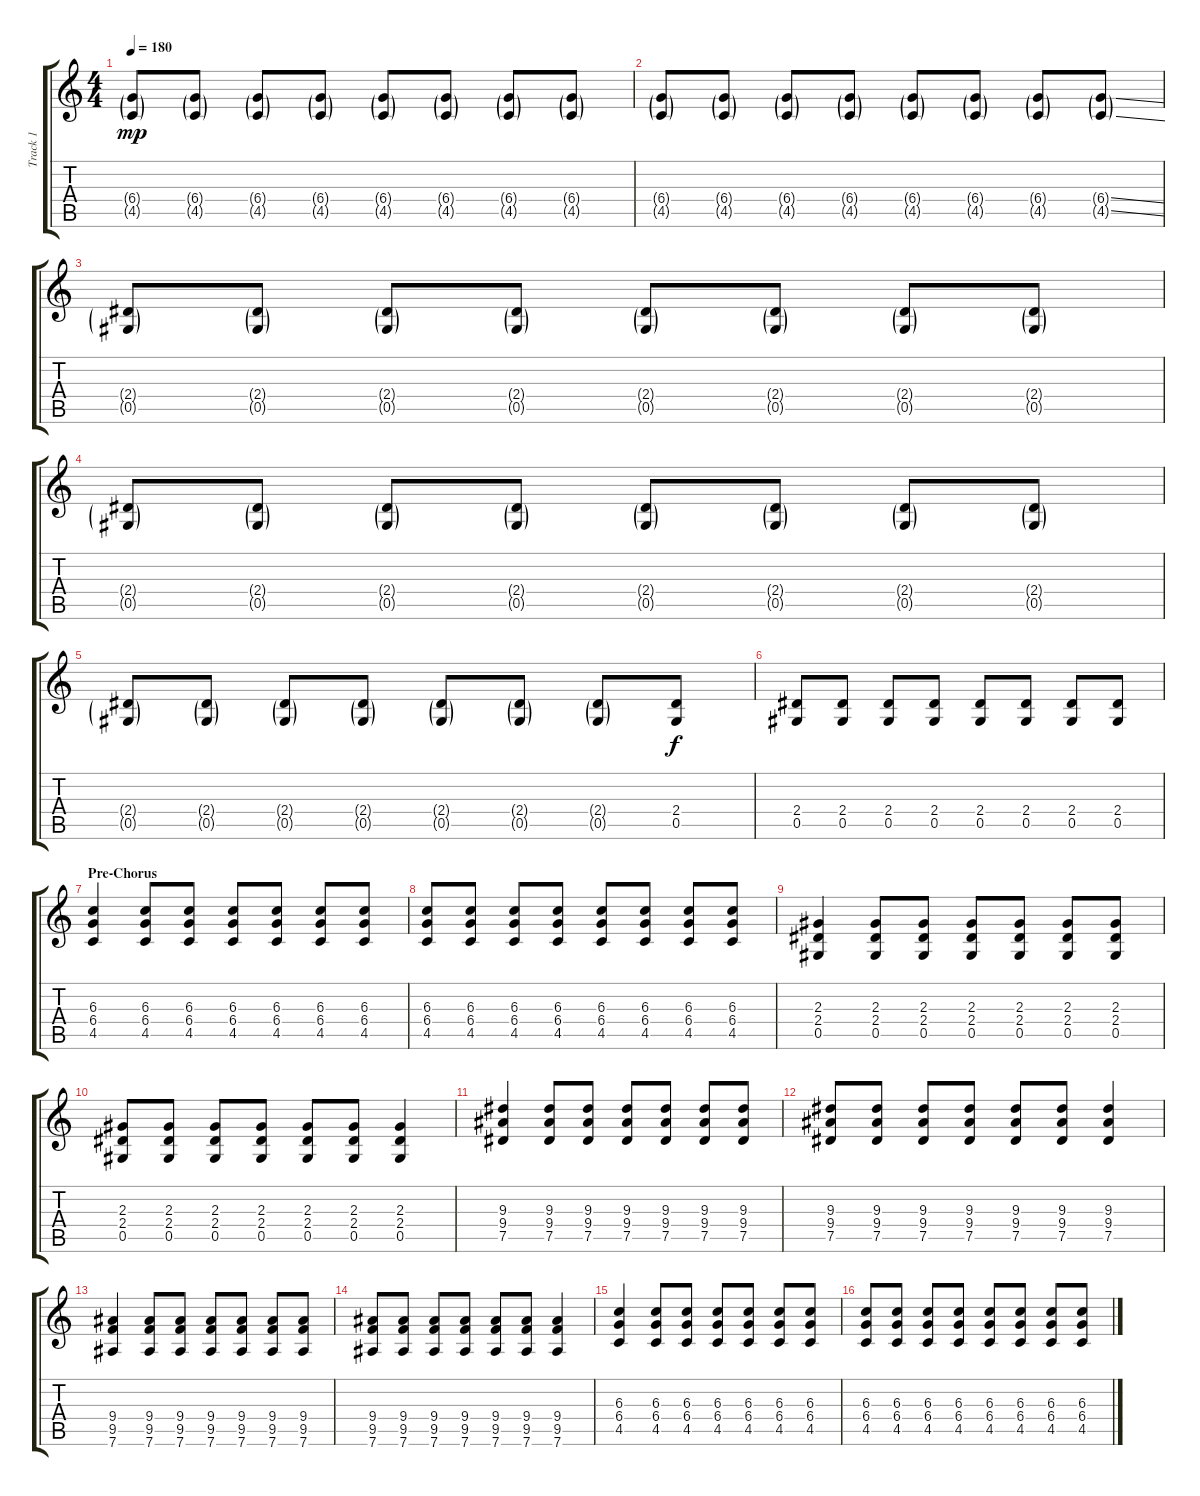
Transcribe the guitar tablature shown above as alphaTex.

\track ("Track 1" "Track 1") {instrument overdrivenguitar}
\staff {score tabs}
\tuning (Eb4 Bb3 Gb3 Db3 Ab2 Eb2) {hide}
\ts (4 4)
\tempo 180
\clef g2
\ks c
(6.4{g} 4.5{g}).8{dy mp} (6.4{g} 4.5{g}).8 (6.4{g} 4.5{g}).8 (6.4{g} 4.5{g}).8 (6.4{g} 4.5{g}).8 (6.4{g} 4.5{g}).8 (6.4{g} 4.5{g}).8 (6.4{g} 4.5{g}).8 |
(6.4{g} 4.5{g}).8 (6.4{g} 4.5{g}).8 (6.4{g} 4.5{g}).8 (6.4{g} 4.5{g}).8 (6.4{g} 4.5{g}).8 (6.4{g} 4.5{g}).8 (6.4{g} 4.5{g}).8 (6.4{ss g} 4.5{ss g}).8 |
(2.4{g} 0.5{g}).8 (2.4{g} 0.5{g}).8 (2.4{g} 0.5{g}).8 (2.4{g} 0.5{g}).8 (2.4{g} 0.5{g}).8 (2.4{g} 0.5{g}).8 (2.4{g} 0.5{g}).8 (2.4{g} 0.5{g}).8 |
(2.4{g} 0.5{g}).8 (2.4{g} 0.5{g}).8 (2.4{g} 0.5{g}).8 (2.4{g} 0.5{g}).8 (2.4{g} 0.5{g}).8 (2.4{g} 0.5{g}).8 (2.4{g} 0.5{g}).8 (2.4{g} 0.5{g}).8 |
(2.4{g} 0.5{g}).8 (2.4{g} 0.5{g}).8 (2.4{g} 0.5{g}).8 (2.4{g} 0.5{g}).8 (2.4{g} 0.5{g}).8 (2.4{g} 0.5{g}).8 (2.4{g} 0.5{g}).8 (2.4 0.5).8{dy f} |
(2.4 0.5).8 (2.4 0.5).8 (2.4 0.5).8 (2.4 0.5).8 (2.4 0.5).8 (2.4 0.5).8 (2.4 0.5).8 (2.4 0.5).8 |
\section ("" "Pre-Chorus")
(6.3 6.4 4.5).4 (6.3 6.4 4.5).8 (6.3 6.4 4.5).8 (6.3 6.4 4.5).8 (6.3 6.4 4.5).8 (6.3 6.4 4.5).8 (6.3 6.4 4.5).8 |
(6.3 6.4 4.5).8 (6.3 6.4 4.5).8 (6.3 6.4 4.5).8 (6.3 6.4 4.5).8 (6.3 6.4 4.5).8 (6.3 6.4 4.5).8 (6.3 6.4 4.5).8 (6.3 6.4 4.5).8 |
(2.3 2.4 0.5).4 (2.3 2.4 0.5).8 (2.3 2.4 0.5).8 (2.3 2.4 0.5).8 (2.3 2.4 0.5).8 (2.3 2.4 0.5).8 (2.3 2.4 0.5).8 |
(2.3 2.4 0.5).8 (2.3 2.4 0.5).8 (2.3 2.4 0.5).8 (2.3 2.4 0.5).8 (2.3 2.4 0.5).8 (2.3 2.4 0.5).8 (2.3 2.4 0.5).4 |
(9.3 9.4 7.5).4 (9.3 9.4 7.5).8 (9.3 9.4 7.5).8 (9.3 9.4 7.5).8 (9.3 9.4 7.5).8 (9.3 9.4 7.5).8 (9.3 9.4 7.5).8 |
(9.3 9.4 7.5).8 (9.3 9.4 7.5).8 (9.3 9.4 7.5).8 (9.3 9.4 7.5).8 (9.3 9.4 7.5).8 (9.3 9.4 7.5).8 (9.3 9.4 7.5).4 |
(9.4 9.5 7.6).4 (9.4 9.5 7.6).8 (9.4 9.5 7.6).8 (9.4 9.5 7.6).8 (9.4 9.5 7.6).8 (9.4 9.5 7.6).8 (9.4 9.5 7.6).8 |
(9.4 9.5 7.6).8 (9.4 9.5 7.6).8 (9.4 9.5 7.6).8 (9.4 9.5 7.6).8 (9.4 9.5 7.6).8 (9.4 9.5 7.6).8 (9.4 9.5 7.6).4 |
(6.3 6.4 4.5).4 (6.3 6.4 4.5).8 (6.3 6.4 4.5).8 (6.3 6.4 4.5).8 (6.3 6.4 4.5).8 (6.3 6.4 4.5).8 (6.3 6.4 4.5).8 |
(6.3 6.4 4.5).8 (6.3 6.4 4.5).8 (6.3 6.4 4.5).8 (6.3 6.4 4.5).8 (6.3 6.4 4.5).8 (6.3 6.4 4.5).8 (6.3 6.4 4.5).8 (6.3 6.4 4.5).8
